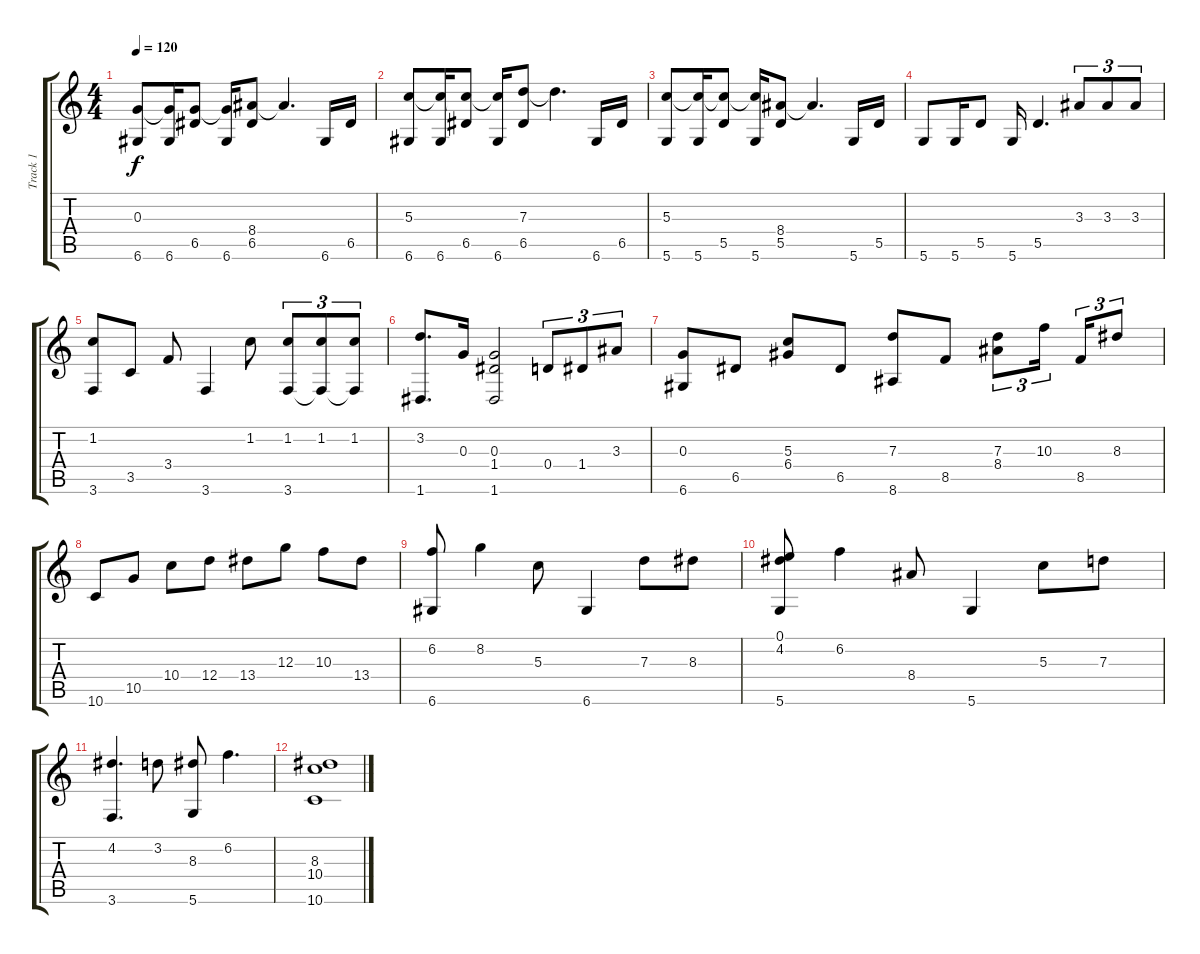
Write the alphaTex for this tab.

\track ("Track 1" "Track 1") {instrument acousticguitarsteel}
\staff {score tabs}
\tuning (E4 B3 G3 D3 A2 D2) {hide}
\ts (4 4)
\tempo 120
\clef g2
\ks c
(0.3 6.6).8{dy f} (0.3{t} 6.6).16 (0.3{t} 6.5).8 (0.3{t} 6.6).16 (8.4 6.5).8 8.4{t}.4{d} 6.6.16 6.5.16 |
(5.3 6.6).8 (5.3{t} 6.6).16 (5.3{t} 6.5).8 (5.3{t} 6.6).16 (7.3 6.5).8 7.3{t}.4{d} 6.6.16 6.5.16 |
(5.3 5.6).8 (5.3{t} 5.6).16 (5.3{t} 5.5).8 (5.3{t} 5.6).16 (8.4 5.5).8 8.4{t}.4{d} 5.6.16 5.5.16 |
5.6.8 5.6.16 5.5.8 5.6.16 5.5.4{d} 3.3.8{tu (3 2)} 3.3.8{tu (3 2)} 3.3.8{tu (3 2)} |
(1.2 3.6).8 3.5.8 3.4.8 3.6.4 1.2.8 (1.2 3.6).8{tu (3 2)} (1.2 3.6{t}).8{tu (3 2)} (1.2 3.6{t}).8{tu (3 2)} |
(3.2 1.6).8{d} 0.3.16 (0.3 1.4 1.6).2 0.4.8{tu (3 2)} 1.4.8{tu (3 2)} 3.3.8{tu (3 2)} |
(0.3 6.6).8 6.5.8 (5.3 6.4).8 6.5.8 (7.3 8.6).8 8.5.8 (7.3 8.4).8{tu (3 2)} 10.3.16{tu (3 2) beam splitsecondary} 8.5.16{tu (3 2)} 8.3.8{tu (3 2)} |
10.6.8 10.5.8 10.4.8 12.4.8 13.4.8 12.3.8 10.3.8 13.4.8 |
(6.2 6.6).8 8.2.4 5.3.8 6.6.4 7.3.8 8.3.8 |
(0.1 4.2 5.6).8 6.2.4 8.4.8 5.6.4 5.3.8 7.3.8 |
(4.2 3.6).4{d} 3.2.8 (8.3 5.6).8 6.2.4{d} |
(8.3 10.4 10.6).1
